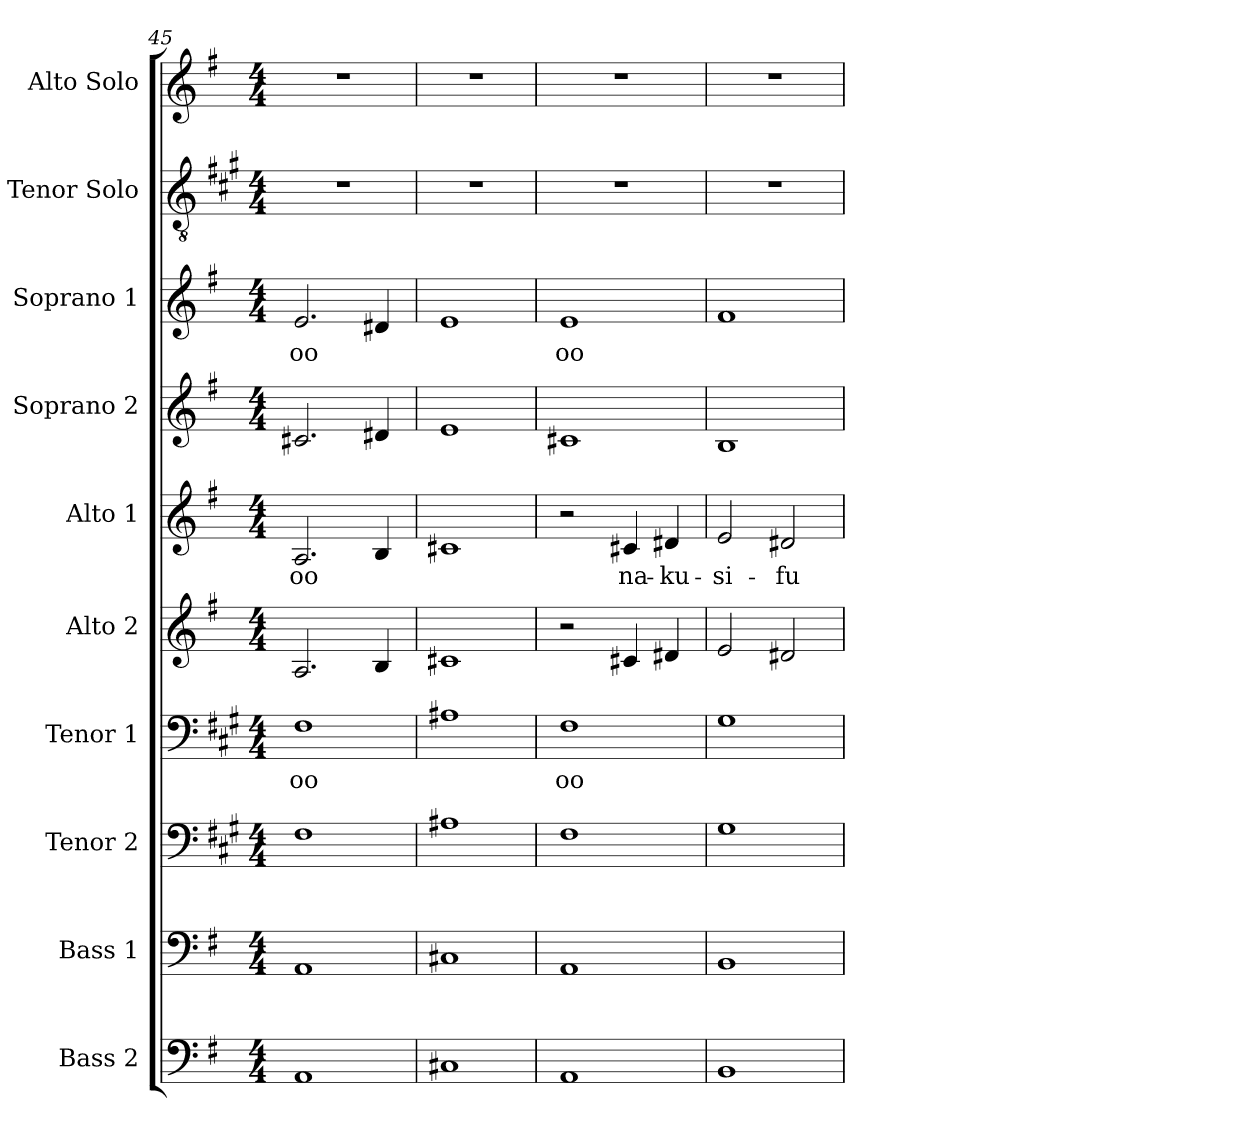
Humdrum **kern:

**kern	**kern	**kern	**kern	**text	**kern	**kern	**text	**kern	**kern	**text	**kern	**kern
*part10	*part9	*part8	*part7	*part7	*part6	*part5	*part5	*part4	*part3	*part3	*part2	*part1
*staff10	*staff9	*staff8	*staff7	*staff7	*staff6	*staff5	*staff5	*staff4	*staff3	*staff3	*staff2	*staff1
*I"Bass 2	*I"Bass 1	*I"Tenor 2	*I"Tenor 1	*	*I"Alto 2	*I"Alto 1	*	*I"Soprano 2	*I"Soprano 1	*	*I"Tenor Solo	*I"Alto Solo
*I'B2	*I'B1	*I'T2	*I'T1	*	*I'A2	*I'A1	*	*I'S2	*I'S1	*	*I'TS	*I'AS
*clefF4	*clefF4	*clefF4	*clefF4	*	*clefG2	*clefG2	*	*clefG2	*clefG2	*	*clefGv2	*clefG2
*	*	*ITrd1c2	*ITrd1c2	*	*	*	*	*	*	*	*ITrd1c2	*
*k[f#]	*k[f#]	*k[f#]	*k[f#]	*	*k[f#]	*k[f#]	*	*k[f#]	*k[f#]	*	*k[f#]	*k[f#]
*M4/4	*M4/4	*M4/4	*M4/4	*	*M4/4	*M4/4	*	*M4/4	*M4/4	*	*M4/4	*M4/4
=45	=45	=45	=45	=45	=45	=45	=45	=45	=45	=45	=45	=45
!	!	!	!	!LO:LY:b	!	!	!LO:LY:b	!	!	!LO:LY:b	!	!
1AA	1AA	1E	1E	oo	2.A/	2.A/	oo	2.c#X/	2.e/	oo	1r	1r
.	.	.	.	.	4B/	4B/	.	4d#X/	4d#X/	.	.	.
=46	=46	=46	=46	=46	=46	=46	=46	=46	=46	=46	=46	=46
1C#X	1C#X	1G#X	1G#X	.	1c#X	1c#X	.	1e	1e	.	1r	1r
=47	=47	=47	=47	=47	=47	=47	=47	=47	=47	=47	=47	=47
!	!	!	!	!LO:LY:b	!	!	!	!	!	!LO:LY:b	!	!
1AA	1AA	1E	1E	oo	2r	2r	.	1c#X	1e	oo	1r	1r
!	!	!	!	!	!	!	!LO:LY:b	!	!	!	!	!
.	.	.	.	.	4c#X/	4c#X/	na-	.	.	.	.	.
!	!	!	!	!	!	!	!LO:LY:b	!	!	!	!	!
.	.	.	.	.	4d#X/	4d#X/	-ku-	.	.	.	.	.
!!LO:PB:g=z
=48	=48	=48	=48	=48	=48	=48	=48	=48	=48	=48	=48	=48
!	!	!	!	!	!	!	!LO:LY:b	!	!	!	!	!
1BB	1BB	1F#	1F#	.	2e/	2e/	-si-	1B	1f#	.	1r	1r
!	!	!	!	!	!	!	!LO:LY:b	!	!	!	!	!
.	.	.	.	.	2d#X/	2d#X/	-fu	.	.	.	.	.
=	=	=	=	=	=	=	=	=	=	=	=	=
*-	*-	*-	*-	*-	*-	*-	*-	*-	*-	*-	*-	*-
